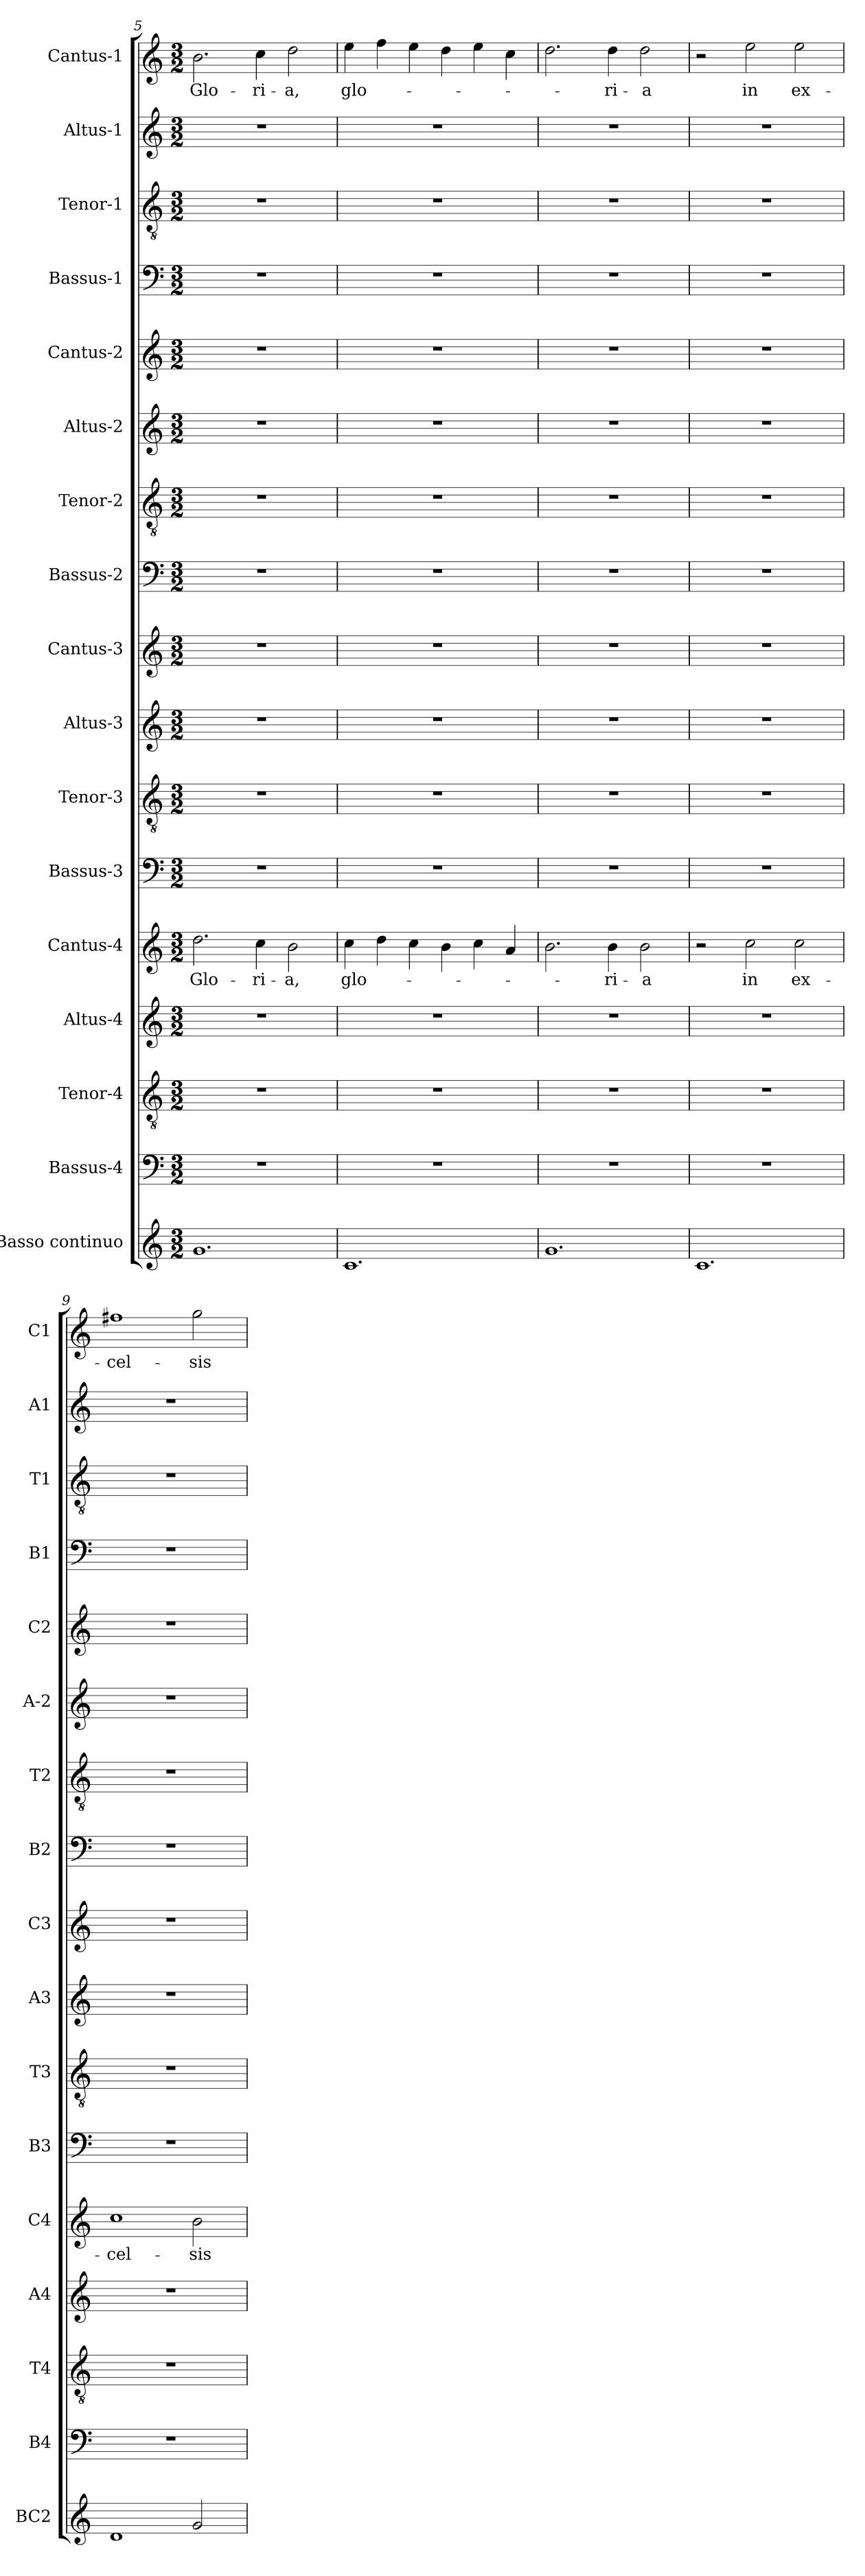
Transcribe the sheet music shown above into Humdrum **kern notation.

**kern	**kern	**kern	**kern	**kern	**text	**kern	**kern	**kern	**kern	**kern	**kern	**kern	**kern	**kern	**kern	**kern	**kern	**text
*part17	*part16	*part15	*part14	*part13	*part13	*part12	*part11	*part10	*part9	*part8	*part7	*part6	*part5	*part4	*part3	*part2	*part1	*part1
*staff17	*staff16	*staff15	*staff14	*staff13	*staff13	*staff12	*staff11	*staff10	*staff9	*staff8	*staff7	*staff6	*staff5	*staff4	*staff3	*staff2	*staff1	*staff1
*I"Basso continuo	*I"Bassus-4	*I"Tenor-4	*I"Altus-4	*I"Cantus-4	*	*I"Bassus-3	*I"Tenor-3	*I"Altus-3	*I"Cantus-3	*I"Bassus-2	*I"Tenor-2	*I"Altus-2	*I"Cantus-2	*I"Bassus-1	*I"Tenor-1	*I"Altus-1	*I"Cantus-1	*
*I'BC2	*I'B4	*I'T4	*I'A4	*I'C4	*	*I'B3	*I'T3	*I'A3	*I'C3	*I'B2	*I'T2	*I'A-2	*I'C2	*I'B1	*I'T1	*I'A1	*I'C1	*
*clefG2	*clefF4	*clefGv2	*clefG2	*clefG2	*	*clefF4	*clefGv2	*clefG2	*clefG2	*clefF4	*clefGv2	*clefG2	*clefG2	*clefF4	*clefGv2	*clefG2	*clefG2	*
*k[]	*k[]	*k[]	*k[]	*k[]	*	*k[]	*k[]	*k[]	*k[]	*k[]	*k[]	*k[]	*k[]	*k[]	*k[]	*k[]	*k[]	*
*C:	*C:	*C:	*C:	*C:	*	*C:	*C:	*C:	*C:	*C:	*C:	*C:	*C:	*C:	*C:	*C:	*C:	*
*M3/2	*M3/2	*M3/2	*M3/2	*M3/2	*	*M3/2	*M3/2	*M3/2	*M3/2	*M3/2	*M3/2	*M3/2	*M3/2	*M3/2	*M3/2	*M3/2	*M3/2	*
=5	=5	=5	=5	=5	=5	=5	=5	=5	=5	=5	=5	=5	=5	=5	=5	=5	=5	=5
!	!	!	!	!	!LO:LY:b	!	!	!	!	!	!	!	!	!	!	!	!	!LO:LY:b
1.g	1.r	1.r	1.r	2.dd\	Glo-	1.r	1.r	1.r	1.r	1.r	1.r	1.r	1.r	1.r	1.r	1.r	2.b\	Glo-
!	!	!	!	!	!LO:LY:b	!	!	!	!	!	!	!	!	!	!	!	!	!LO:LY:b
.	.	.	.	4cc\	-ri-	.	.	.	.	.	.	.	.	.	.	.	4cc\	-ri-
!	!	!	!	!	!LO:LY:b	!	!	!	!	!	!	!	!	!	!	!	!	!LO:LY:b
.	.	.	.	2b\	-a,	.	.	.	.	.	.	.	.	.	.	.	2dd\	-a,
=6	=6	=6	=6	=6	=6	=6	=6	=6	=6	=6	=6	=6	=6	=6	=6	=6	=6	=6
!	!	!	!	!	!LO:LY:b	!	!	!	!	!	!	!	!	!	!	!	!	!LO:LY:b
1.c	1.r	1.r	1.r	4cc\	glo-	1.r	1.r	1.r	1.r	1.r	1.r	1.r	1.r	1.r	1.r	1.r	4ee\	glo-
.	.	.	.	4dd\	.	.	.	.	.	.	.	.	.	.	.	.	4ff\	.
.	.	.	.	4cc\	.	.	.	.	.	.	.	.	.	.	.	.	4ee\	.
.	.	.	.	4b\	.	.	.	.	.	.	.	.	.	.	.	.	4dd\	.
.	.	.	.	4cc\	.	.	.	.	.	.	.	.	.	.	.	.	4ee\	.
.	.	.	.	4a/	.	.	.	.	.	.	.	.	.	.	.	.	4cc\	.
=7	=7	=7	=7	=7	=7	=7	=7	=7	=7	=7	=7	=7	=7	=7	=7	=7	=7	=7
1.g	1.r	1.r	1.r	2.b\	.	1.r	1.r	1.r	1.r	1.r	1.r	1.r	1.r	1.r	1.r	1.r	2.dd\	.
!	!	!	!	!	!LO:LY:b	!	!	!	!	!	!	!	!	!	!	!	!	!LO:LY:b
.	.	.	.	4b\	-ri-	.	.	.	.	.	.	.	.	.	.	.	4dd\	-ri-
!	!	!	!	!	!LO:LY:b	!	!	!	!	!	!	!	!	!	!	!	!	!LO:LY:b
.	.	.	.	2b\	-a	.	.	.	.	.	.	.	.	.	.	.	2dd\	-a
=8	=8	=8	=8	=8	=8	=8	=8	=8	=8	=8	=8	=8	=8	=8	=8	=8	=8	=8
1.c	1.r	1.r	1.r	2r	.	1.r	1.r	1.r	1.r	1.r	1.r	1.r	1.r	1.r	1.r	1.r	2r	.
!	!	!	!	!	!LO:LY:b	!	!	!	!	!	!	!	!	!	!	!	!	!LO:LY:b
.	.	.	.	2cc\	in	.	.	.	.	.	.	.	.	.	.	.	2ee\	in
!	!	!	!	!	!LO:LY:b	!	!	!	!	!	!	!	!	!	!	!	!	!LO:LY:b
.	.	.	.	2cc\	ex-	.	.	.	.	.	.	.	.	.	.	.	2ee\	ex-
=9	=9	=9	=9	=9	=9	=9	=9	=9	=9	=9	=9	=9	=9	=9	=9	=9	=9	=9
!	!	!	!	!	!LO:LY:b	!	!	!	!	!	!	!	!	!	!	!	!	!LO:LY:b
1d	1.r	1.r	1.r	1cc	-cel-	1.r	1.r	1.r	1.r	1.r	1.r	1.r	1.r	1.r	1.r	1.r	1ff#X	-cel-
!	!	!	!	!	!LO:LY:b	!	!	!	!	!	!	!	!	!	!	!	!	!LO:LY:b
2g/	.	.	.	2b\	-sis	.	.	.	.	.	.	.	.	.	.	.	2gg\	-sis
=	=	=	=	=	=	=	=	=	=	=	=	=	=	=	=	=	=	=
*-	*-	*-	*-	*-	*-	*-	*-	*-	*-	*-	*-	*-	*-	*-	*-	*-	*-	*-
